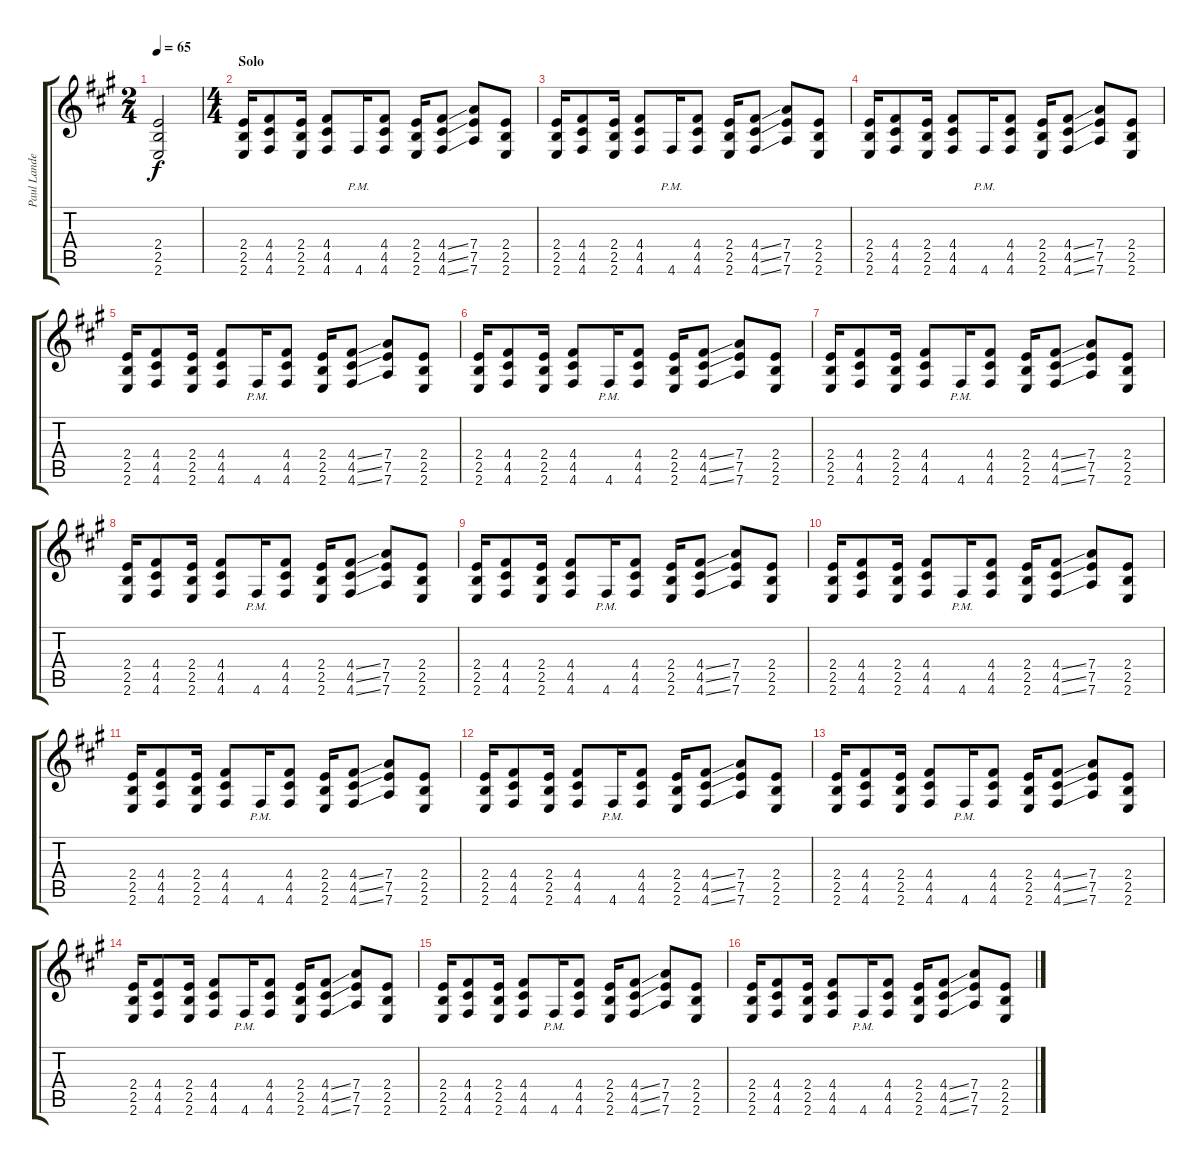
\track ("Paul Landers - Guitar II" "Paul Lande") {instrument distortionguitar}
\staff {score tabs}
\tuning (E4 B3 G3 D3 A2 D2) {hide}
\ts (2 4)
\tempo 65
\clef g2
\ks a
(2.4{t} 2.5{t} 2.6{t}).2{dy f} |
\ts (4 4)
\section ("" "Solo")
(2.4 2.5 2.6).16{balance 8} (4.4 4.5 4.6).8 (2.4 2.5 2.6).16 (4.4 4.5 4.6).8 4.6{pm}.16 (4.4 4.5 4.6).8 (2.4 2.5 2.6).16 (4.4{ss} 4.5{ss} 4.6{ss}).8 (7.4 7.5 7.6).8 (2.4 2.5 2.6).8 |
(2.4 2.5 2.6).16 (4.4 4.5 4.6).8 (2.4 2.5 2.6).16 (4.4 4.5 4.6).8 4.6{pm}.16 (4.4 4.5 4.6).8 (2.4 2.5 2.6).16 (4.4{ss} 4.5{ss} 4.6{ss}).8 (7.4 7.5 7.6).8 (2.4 2.5 2.6).8 |
(2.4 2.5 2.6).16 (4.4 4.5 4.6).8 (2.4 2.5 2.6).16 (4.4 4.5 4.6).8 4.6{pm}.16 (4.4 4.5 4.6).8 (2.4 2.5 2.6).16 (4.4{ss} 4.5{ss} 4.6{ss}).8 (7.4 7.5 7.6).8 (2.4 2.5 2.6).8 |
(2.4 2.5 2.6).16 (4.4 4.5 4.6).8 (2.4 2.5 2.6).16 (4.4 4.5 4.6).8 4.6{pm}.16 (4.4 4.5 4.6).8 (2.4 2.5 2.6).16 (4.4{ss} 4.5{ss} 4.6{ss}).8 (7.4 7.5 7.6).8 (2.4 2.5 2.6).8 |
(2.4 2.5 2.6).16 (4.4 4.5 4.6).8 (2.4 2.5 2.6).16 (4.4 4.5 4.6).8 4.6{pm}.16 (4.4 4.5 4.6).8 (2.4 2.5 2.6).16 (4.4{ss} 4.5{ss} 4.6{ss}).8 (7.4 7.5 7.6).8 (2.4 2.5 2.6).8 |
(2.4 2.5 2.6).16 (4.4 4.5 4.6).8 (2.4 2.5 2.6).16 (4.4 4.5 4.6).8 4.6{pm}.16 (4.4 4.5 4.6).8 (2.4 2.5 2.6).16 (4.4{ss} 4.5{ss} 4.6{ss}).8 (7.4 7.5 7.6).8 (2.4 2.5 2.6).8 |
(2.4 2.5 2.6).16 (4.4 4.5 4.6).8 (2.4 2.5 2.6).16 (4.4 4.5 4.6).8 4.6{pm}.16 (4.4 4.5 4.6).8 (2.4 2.5 2.6).16 (4.4{ss} 4.5{ss} 4.6{ss}).8 (7.4 7.5 7.6).8 (2.4 2.5 2.6).8 |
(2.4 2.5 2.6).16 (4.4 4.5 4.6).8 (2.4 2.5 2.6).16 (4.4 4.5 4.6).8 4.6{pm}.16 (4.4 4.5 4.6).8 (2.4 2.5 2.6).16 (4.4{ss} 4.5{ss} 4.6{ss}).8 (7.4 7.5 7.6).8 (2.4 2.5 2.6).8 |
(2.4 2.5 2.6).16 (4.4 4.5 4.6).8 (2.4 2.5 2.6).16 (4.4 4.5 4.6).8 4.6{pm}.16 (4.4 4.5 4.6).8 (2.4 2.5 2.6).16 (4.4{ss} 4.5{ss} 4.6{ss}).8 (7.4 7.5 7.6).8 (2.4 2.5 2.6).8 |
(2.4 2.5 2.6).16 (4.4 4.5 4.6).8 (2.4 2.5 2.6).16 (4.4 4.5 4.6).8 4.6{pm}.16 (4.4 4.5 4.6).8 (2.4 2.5 2.6).16 (4.4{ss} 4.5{ss} 4.6{ss}).8 (7.4 7.5 7.6).8 (2.4 2.5 2.6).8 |
(2.4 2.5 2.6).16 (4.4 4.5 4.6).8 (2.4 2.5 2.6).16 (4.4 4.5 4.6).8 4.6{pm}.16 (4.4 4.5 4.6).8 (2.4 2.5 2.6).16 (4.4{ss} 4.5{ss} 4.6{ss}).8 (7.4 7.5 7.6).8 (2.4 2.5 2.6).8 |
(2.4 2.5 2.6).16 (4.4 4.5 4.6).8 (2.4 2.5 2.6).16 (4.4 4.5 4.6).8 4.6{pm}.16 (4.4 4.5 4.6).8 (2.4 2.5 2.6).16 (4.4{ss} 4.5{ss} 4.6{ss}).8 (7.4 7.5 7.6).8 (2.4 2.5 2.6).8 |
(2.4 2.5 2.6).16 (4.4 4.5 4.6).8 (2.4 2.5 2.6).16 (4.4 4.5 4.6).8 4.6{pm}.16 (4.4 4.5 4.6).8 (2.4 2.5 2.6).16 (4.4{ss} 4.5{ss} 4.6{ss}).8 (7.4 7.5 7.6).8 (2.4 2.5 2.6).8 |
(2.4 2.5 2.6).16 (4.4 4.5 4.6).8 (2.4 2.5 2.6).16 (4.4 4.5 4.6).8 4.6{pm}.16 (4.4 4.5 4.6).8 (2.4 2.5 2.6).16 (4.4{ss} 4.5{ss} 4.6{ss}).8 (7.4 7.5 7.6).8 (2.4 2.5 2.6).8 |
(2.4 2.5 2.6).16 (4.4 4.5 4.6).8 (2.4 2.5 2.6).16 (4.4 4.5 4.6).8 4.6{pm}.16 (4.4 4.5 4.6).8 (2.4 2.5 2.6).16 (4.4{ss} 4.5{ss} 4.6{ss}).8 (7.4 7.5 7.6).8 (2.4 2.5 2.6).8
